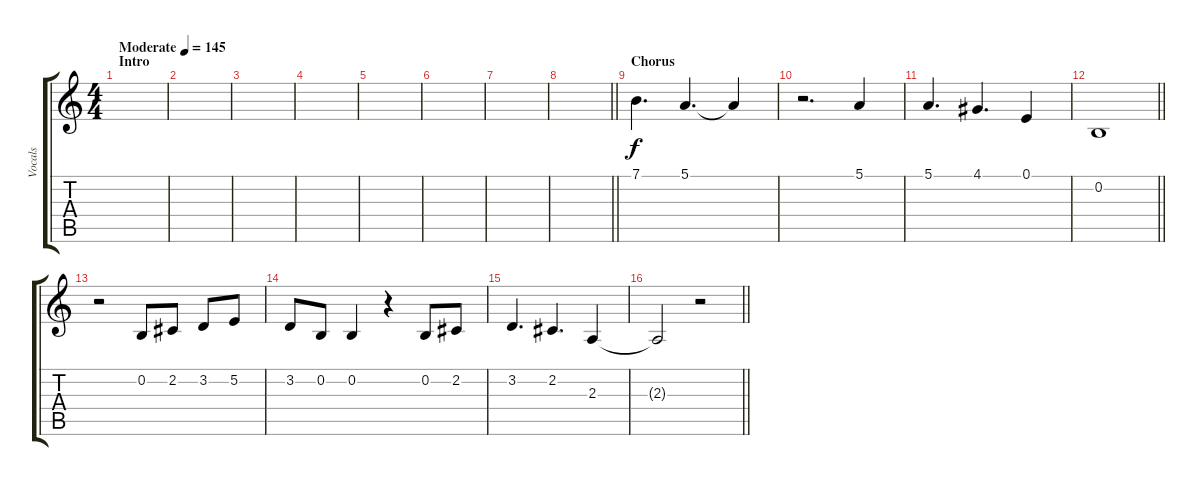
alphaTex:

\track ("Vocals" "Vocals") {instrument flute}
\staff {score tabs}
\tuning (E4 B3 G3 D3 A2 E2) {hide}
\ts (4 4)
\section ("" "Intro")
\tempo (145 "Moderate")
\clef g2
\ks c
|
|
|
|
|
|
|
\barLineRight lightlight
|
\section ("" "Chorus")
7.1.4{d} 5.1.4{d} 5.1{t}.4 |
r.2{d} 5.1.4 |
5.1.4{d} 4.1.4{d} 0.1.4 |
\barLineRight lightlight
0.2.1 |
r.2 0.2.8 2.2.8 3.2.8 5.2.8 |
3.2.8 0.2.8 0.2.4 r.4 0.2.8 2.2.8 |
3.2.4{d} 2.2.4{d} 2.3.4 |
\barLineRight lightlight
2.3{t}.2 r.2
